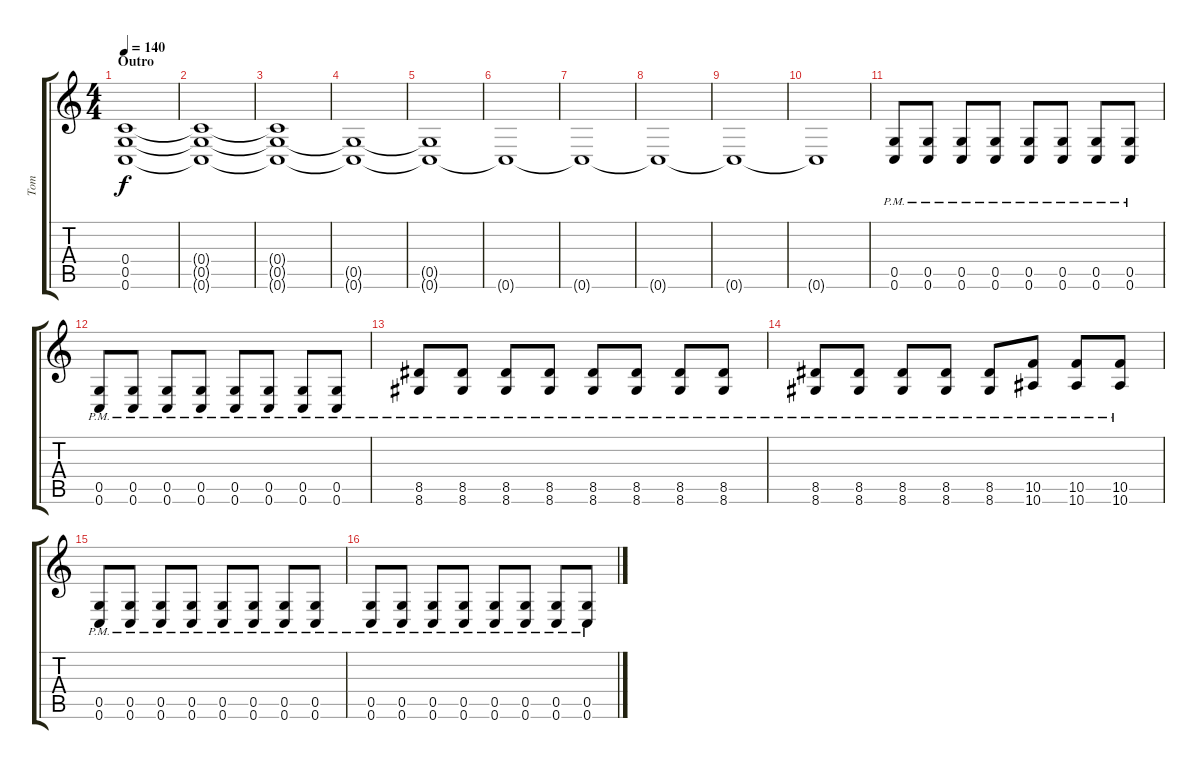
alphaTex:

\track ("Tom" "Tom") {instrument distortionguitar}
\staff {score tabs}
\tuning (D4 A3 F3 C3 G2 C2) {hide}
\ts (4 4)
\section ("" "Outro")
\tempo 140
\clef g2
\ks c
(0.4 0.5 0.6).1{dy f volume 7} |
(0.4{t} 0.5{t} 0.6{t}).1 |
(0.4{t} 0.5{t} 0.6{t}).1 |
(0.5{t} 0.6{t}).1 |
(0.5{t} 0.6{t}).1 |
0.6{t}.1 |
0.6{t}.1 |
0.6{t}.1 |
0.6{t}.1 |
0.6{t}.1 |
(0.5{pm} 0.6{pm}).8{volume 13} (0.5{pm} 0.6{pm}).8 (0.5{pm} 0.6{pm}).8 (0.5{pm} 0.6{pm}).8 (0.5{pm} 0.6{pm}).8 (0.5{pm} 0.6{pm}).8 (0.5{pm} 0.6{pm}).8 (0.5{pm} 0.6{pm}).8 |
(0.5{pm} 0.6{pm}).8 (0.5{pm} 0.6{pm}).8 (0.5{pm} 0.6{pm}).8 (0.5{pm} 0.6{pm}).8 (0.5{pm} 0.6{pm}).8 (0.5{pm} 0.6{pm}).8 (0.5{pm} 0.6{pm}).8 (0.5{pm} 0.6{pm}).8 |
(8.5{pm} 8.6{pm}).8 (8.5{pm} 8.6{pm}).8 (8.5{pm} 8.6{pm}).8 (8.5{pm} 8.6{pm}).8 (8.5{pm} 8.6{pm}).8 (8.5{pm} 8.6{pm}).8 (8.5{pm} 8.6{pm}).8 (8.5{pm} 8.6{pm}).8 |
(8.5{pm} 8.6{pm}).8 (8.5{pm} 8.6{pm}).8 (8.5{pm} 8.6{pm}).8 (8.5{pm} 8.6{pm}).8 (8.5{pm} 8.6{pm}).8 (10.5{pm} 10.6{pm}).8 (10.5{pm} 10.6{pm}).8 (10.5{pm} 10.6{pm}).8 |
(0.5{pm} 0.6{pm}).8 (0.5{pm} 0.6{pm}).8 (0.5{pm} 0.6{pm}).8 (0.5{pm} 0.6{pm}).8 (0.5{pm} 0.6{pm}).8 (0.5{pm} 0.6{pm}).8 (0.5{pm} 0.6{pm}).8 (0.5{pm} 0.6{pm}).8 |
(0.5{pm} 0.6{pm}).8 (0.5{pm} 0.6{pm}).8 (0.5{pm} 0.6{pm}).8 (0.5{pm} 0.6{pm}).8 (0.5{pm} 0.6{pm}).8 (0.5{pm} 0.6{pm}).8 (0.5{pm} 0.6{pm}).8 (0.5{pm} 0.6{pm}).8
